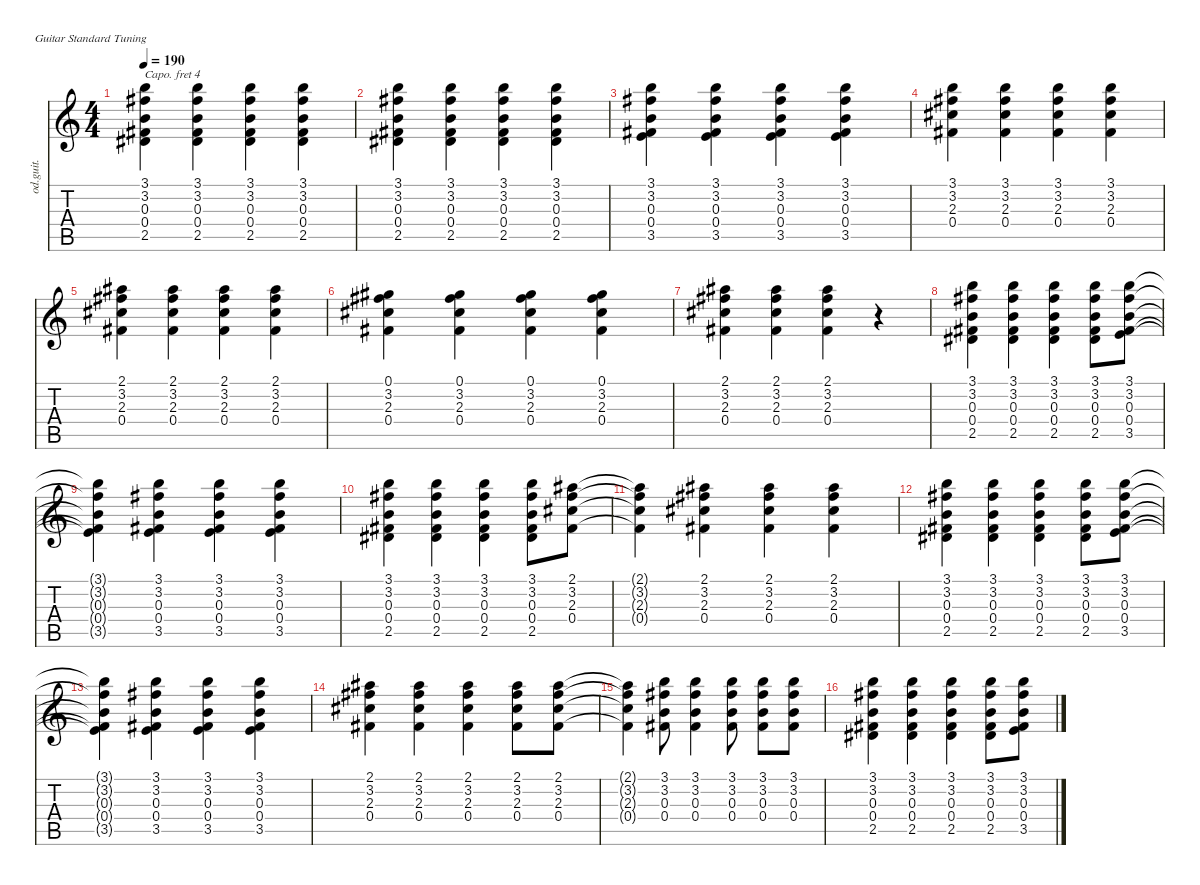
\defaultSystemsLayout 4
\hideDynamics
\bracketExtendMode nobrackets
\track ("Left Guitar" "od.guit.") {instrument overdrivenguitar}
\staff {score tabs}
\capo 4
\tuning (E4 B3 G3 D3 A2 E2)
\ts (4 4)
\tempo 190
\clef g2
\ks c
(3.1 3.2{acc #} 0.3 0.4{acc #} 2.5{acc #}).4{dy mf} (3.1 3.2{acc #} 0.3 0.4{acc #} 2.5{acc #}).4 (3.1 3.2{acc #} 0.3 0.4{acc #} 2.5{acc #}).4 (3.1 3.2{acc #} 0.3 0.4{acc #} 2.5{acc #}).4 |
(3.1 3.2{acc #} 0.3 0.4{acc #} 2.5{acc #}).4 (3.1 3.2{acc #} 0.3 0.4{acc #} 2.5{acc #}).4 (3.1 3.2{acc #} 0.3 0.4{acc #} 2.5{acc #}).4 (3.1 3.2{acc #} 0.3 0.4{acc #} 2.5{acc #}).4 |
(3.1 3.2{acc #} 0.3 0.4{acc #} 3.5).4 (3.1 3.2{acc #} 0.3 0.4{acc #} 3.5).4 (3.1 3.2{acc #} 0.3 0.4{acc #} 3.5).4 (3.1 3.2{acc #} 0.3 0.4{acc #} 3.5).4 |
(3.1 3.2{acc #} 2.3{acc #} 0.4{acc #}).4 (3.1 3.2{acc #} 2.3{acc #} 0.4{acc #}).4 (3.1 3.2{acc #} 2.3{acc #} 0.4{acc #}).4 (3.1 3.2{acc #} 2.3{acc #} 0.4{acc #}).4 |
(2.1{acc #} 3.2{acc #} 2.3{acc #} 0.4{acc #}).4 (2.1{acc #} 3.2{acc #} 2.3{acc #} 0.4{acc #}).4 (2.1{acc #} 3.2{acc #} 2.3{acc #} 0.4{acc #}).4 (2.1{acc #} 3.2{acc #} 2.3{acc #} 0.4{acc #}).4 |
(0.1{acc #} 3.2{acc #} 2.3{acc #} 0.4{acc #}).4 (0.1{acc #} 3.2{acc #} 2.3{acc #} 0.4{acc #}).4 (0.1{acc #} 3.2{acc #} 2.3{acc #} 0.4{acc #}).4 (0.1{acc #} 3.2{acc #} 2.3{acc #} 0.4{acc #}).4 |
(2.1{acc #} 3.2{acc #} 2.3{acc #} 0.4{acc #}).4 (2.1{acc #} 3.2{acc #} 2.3{acc #} 0.4{acc #}).4 (2.1{acc #} 3.2{acc #} 2.3{acc #} 0.4{acc #}).4 r.4 |
(3.1 3.2{acc #} 0.3 0.4{acc #} 2.5{acc #}).4 (3.1 3.2{acc #} 0.3 0.4{acc #} 2.5{acc #}).4 (3.1 3.2{acc #} 0.3 0.4{acc #} 2.5{acc #}).4 (3.1 3.2{acc #} 0.3 0.4{acc #} 2.5{acc #}).8 (3.1 3.2{acc #} 0.3 0.4{acc #} 3.5).8 |
(3.1{t} 3.2{t acc #} 0.3{t} 0.4{t acc #} 3.5{t}).4 (3.1 3.2{acc #} 0.3 0.4{acc #} 3.5).4 (3.1 3.2{acc #} 0.3 0.4{acc #} 3.5).4 (3.1 3.2{acc #} 0.3 0.4{acc #} 3.5).4 |
(3.1 3.2{acc #} 0.3 0.4{acc #} 2.5{acc #}).4 (3.1 3.2{acc #} 0.3 0.4{acc #} 2.5{acc #}).4 (3.1 3.2{acc #} 0.3 0.4{acc #} 2.5{acc #}).4 (3.1 3.2{acc #} 0.3 0.4{acc #} 2.5{acc #}).8 (2.1{acc #} 3.2{acc #} 2.3{acc #} 0.4{acc #}).8 |
(2.1{t acc #} 3.2{t acc #} 2.3{t acc #} 0.4{t acc #}).4 (2.1{acc #} 3.2{acc #} 2.3{acc #} 0.4{acc #}).4 (2.1{acc #} 3.2{acc #} 2.3{acc #} 0.4{acc #}).4 (2.1{acc #} 3.2{acc #} 2.3{acc #} 0.4{acc #}).4 |
(3.1 3.2{acc #} 0.3 0.4{acc #} 2.5{acc #}).4 (3.1 3.2{acc #} 0.3 0.4{acc #} 2.5{acc #}).4 (3.1 3.2{acc #} 0.3 0.4{acc #} 2.5{acc #}).4 (3.1 3.2{acc #} 0.3 0.4{acc #} 2.5{acc #}).8 (3.1 3.2{acc #} 0.3 0.4{acc #} 3.5).8 |
(3.1{t} 3.2{t acc #} 0.3{t} 0.4{t acc #} 3.5{t}).4 (3.1 3.2{acc #} 0.3 0.4{acc #} 3.5).4 (3.1 3.2{acc #} 0.3 0.4{acc #} 3.5).4 (3.1 3.2{acc #} 0.3 0.4{acc #} 3.5).4 |
(2.1{acc #} 3.2{acc #} 2.3{acc #} 0.4{acc #}).4 (2.1{acc #} 3.2{acc #} 2.3{acc #} 0.4{acc #}).4 (2.1{acc #} 3.2{acc #} 2.3{acc #} 0.4{acc #}).4 (2.1{acc #} 3.2{acc #} 2.3{acc #} 0.4{acc #}).8 (2.1{acc #} 3.2{acc #} 2.3{acc #} 0.4{acc #}).8 |
(2.1{t acc #} 3.2{t acc #} 2.3{t acc #} 0.4{t acc #}).4 (3.1 3.2{acc #} 0.3 0.4{acc #}).8 (3.1 3.2{acc #} 0.3 0.4{acc #}).4 (3.1 3.2{acc #} 0.3 0.4{acc #}).8 (3.1 3.2{acc #} 0.3 0.4{acc #}).8 (3.1 3.2{acc #} 0.3 0.4{acc #}).8 |
(3.1 3.2{acc #} 0.3 0.4{acc #} 2.5{acc #}).4 (3.1 3.2{acc #} 0.3 0.4{acc #} 2.5{acc #}).4 (3.1 3.2{acc #} 0.3 0.4{acc #} 2.5{acc #}).4 (3.1 3.2{acc #} 0.3 0.4{acc #} 2.5{acc #}).8 (3.1 3.2{acc #} 0.3 0.4{acc #} 3.5).8
